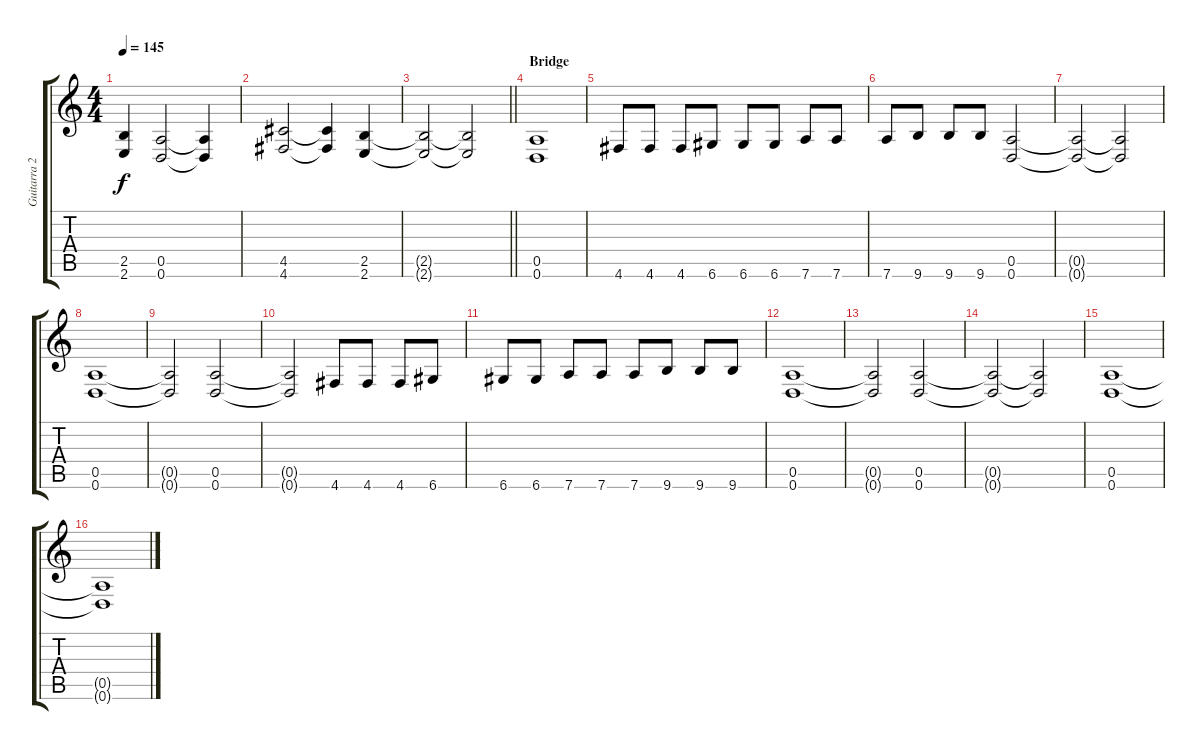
\track ("Guitarra 2" "Guitarra 2") {instrument distortionguitar}
\staff {score tabs}
\tuning (E4 B3 G3 D3 A2 D2) {hide}
\ts (4 4)
\tempo 145
\clef g2
\ks c
(2.5{t} 2.6{t}).4{dy f} (0.5 0.6).2 (0.5{t} 0.6{t}).4 |
(4.5 4.6).2 (4.5{t} 4.6{t}).4 (2.5 2.6).4 |
\barLineRight lightlight
(2.5{t} 2.6{t}).2 (2.5{t} 2.6{t}).2 |
\section ("" "Bridge")
(0.5 0.6).1 |
4.6.8 4.6.8 4.6.8 6.6.8 6.6.8 6.6.8 7.6.8 7.6.8 |
7.6.8 9.6.8 9.6.8 9.6.8 (0.5 0.6).2 |
(0.5{t} 0.6{t}).2 (0.5{t} 0.6{t}).2 |
(0.5 0.6).1 |
(0.5{t} 0.6{t}).2 (0.5 0.6).2 |
(0.5{t} 0.6{t}).2 4.6.8 4.6.8 4.6.8 6.6.8 |
6.6.8 6.6.8 7.6.8 7.6.8 7.6.8 9.6.8 9.6.8 9.6.8 |
(0.5 0.6).1 |
(0.5{t} 0.6{t}).2 (0.5 0.6).2 |
(0.5{t} 0.6{t}).2 (0.5{t} 0.6{t}).2 |
(0.5 0.6).1 |
(0.5{t} 0.6{t}).1
